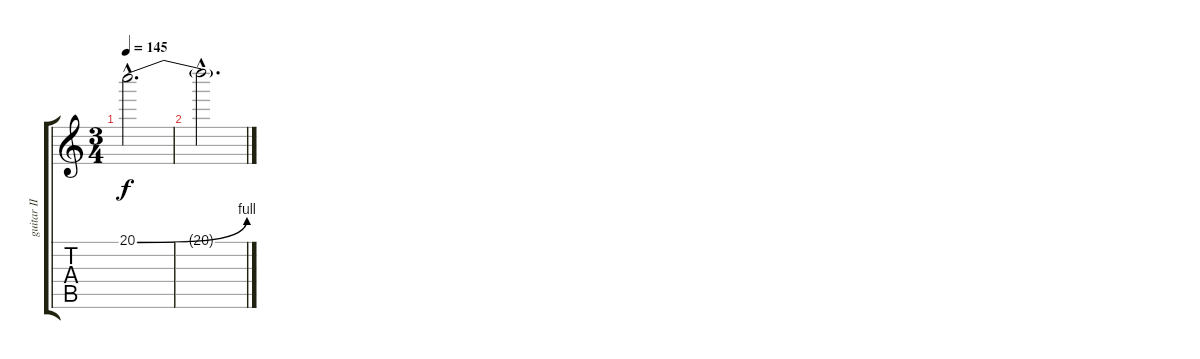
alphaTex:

\track ("guitar II" "guitar II") {instrument overdrivenguitar}
\staff {score tabs}
\tuning (E4 B3 G3 D3 A2 E2) {hide}
\ts (3 4)
\tempo 145
\clef g2
\ks c
20.1{be (bend 0 0 60 4) hac}.2{d dy f} |
20.1{hac t}.2{d}
